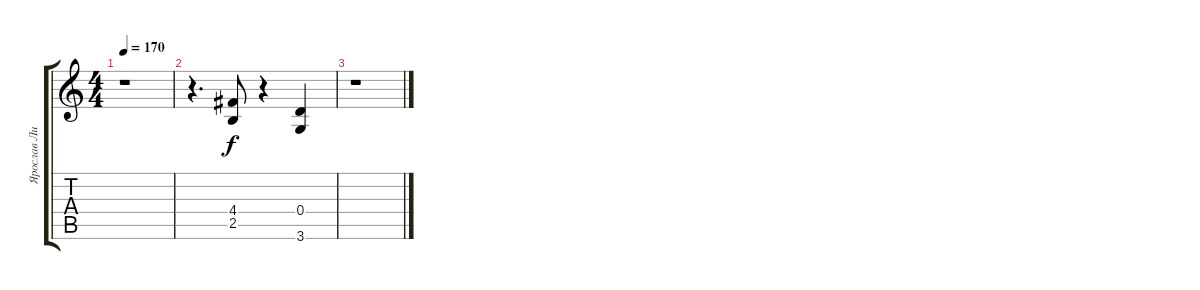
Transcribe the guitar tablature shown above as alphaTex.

\track ("Ярослав Лисиця" "Ярослав Ли") {instrument overdrivenguitar}
\staff {score tabs}
\tuning (E4 B3 G3 D3 A2 E2) {hide}
\ts (4 4)
\tempo 170
\clef g2
\ks c
r.1{dy f} |
r.4{d} (4.4 2.5).8 r.4 (0.4 3.6).4 |
r.1
